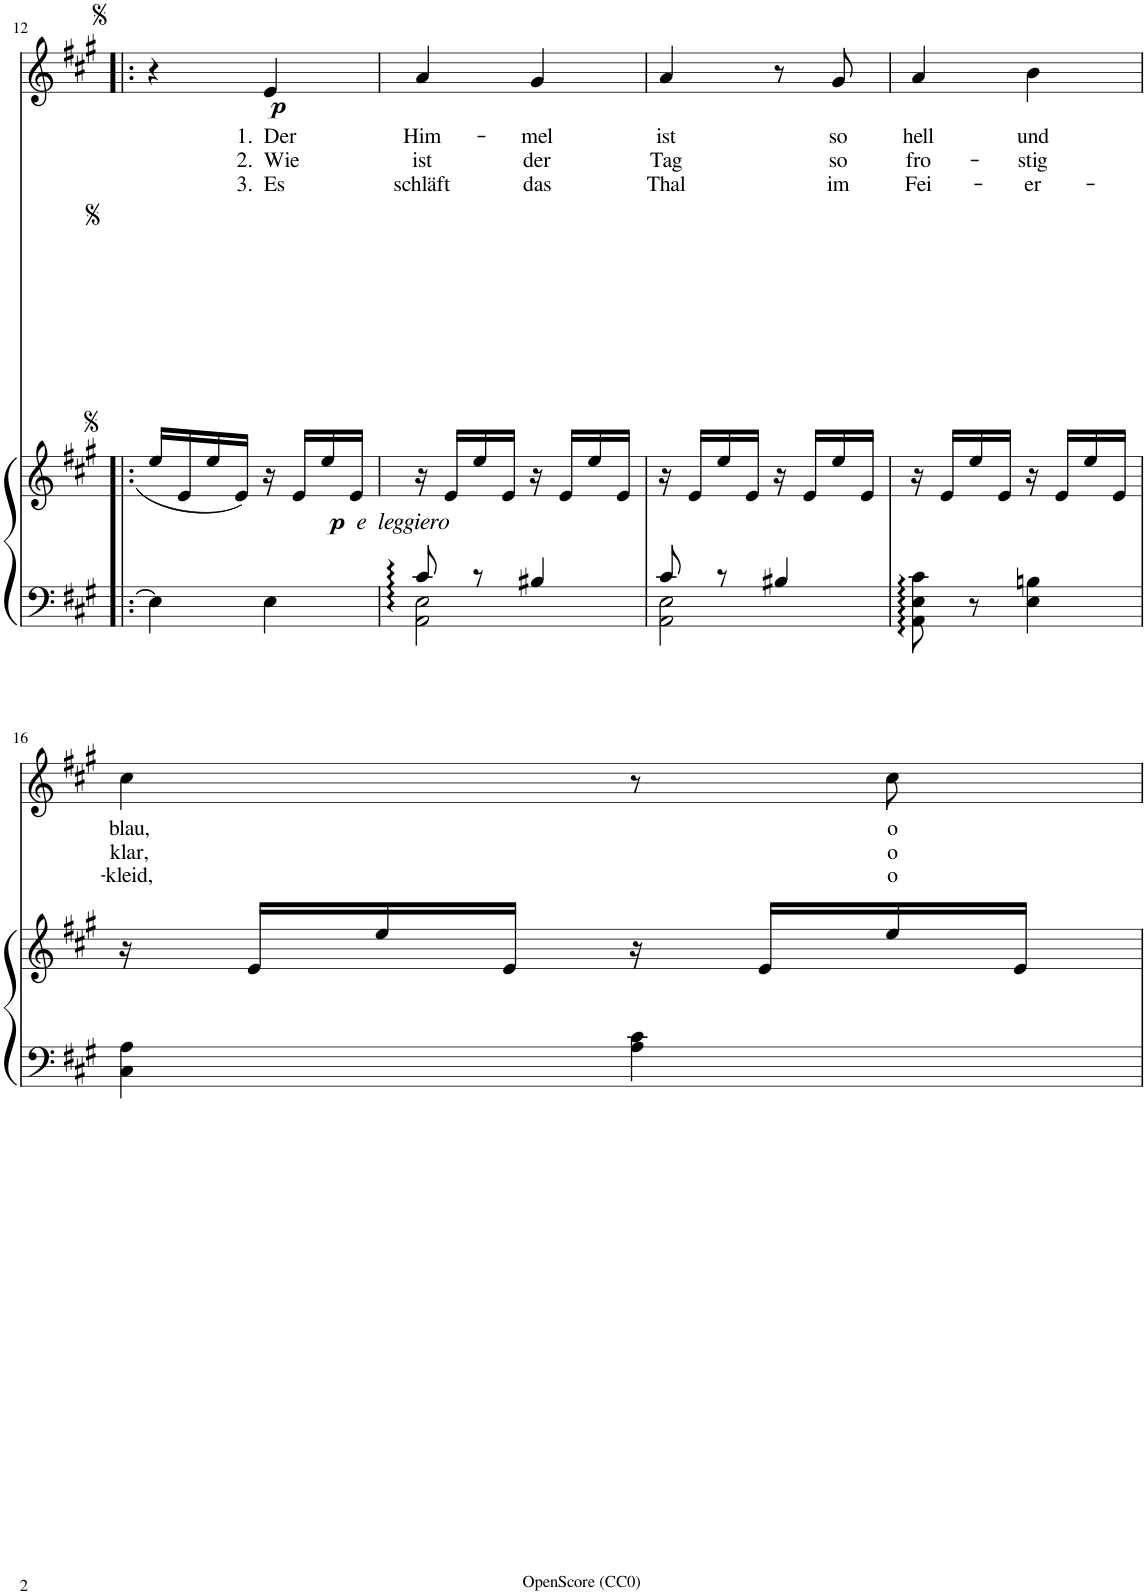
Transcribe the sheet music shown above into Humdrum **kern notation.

**kern	**kern	**dynam	**kern	**text	**text	**text	**dynam
*part2	*part2	*part2	*part1	*part1	*part1	*part1	*part1
*staff3	*staff2	*staff2/3	*staff1	*staff1	*staff1	*staff1	*staff1
*I"Pianoforte	*	*	*I"Voice	*	*	*	*
*I'Pno	*	*	*	*	*	*	*
!!LO:PB:g=z
*clefF4	*clefG2	*	*clefG2	*	*	*	*
*k[f#c#g#]	*k[f#c#g#]	*	*k[f#c#g#]	*	*	*	*
*M2/4	*M2/4	*	*M2/4	*	*	*	*
=12!|:	=12!|:	=12!|:	=12!|:	=12!|:	=12!|:	=12!|:	=12!|:
4E\]	16ee/LL	.	4r	.	.	.	.
.	16e/	.	.	.	.	.	.
.	16ee/	.	.	.	.	.	.
.	16e/JJ	.	.	.	.	.	.
!	!	!	!	!LO:LY:b	!LO:LY:b	!LO:LY:b	!LO:DY:b
4E\	16r	.	4e/	1. Der	2. Wie	3. Es	p
.	16e/LL	.	.	.	.	.	.
!	!	!LO:DY:b	!	!	!	!	!
!	!	!LO:DY:n=1:b	!	!	!	!	!
.	16ee/	p other-dynamics	.	.	.	.	.
.	16e/JJ	.	.	.	.	.	.
=13	=13	=13	=13	=13	=13	=13	=13
*^	*	*	*	*	*	*	*
!	!	!	!	!	!LO:LY:b	!LO:LY:b	!LO:LY:b	!
8c#/	2AA\ 2E\	16r	.	4a/	Him-	ist	schläft	.
.	.	16e/LL	.	.	.	.	.	.
8r	.	16ee/	.	.	.	.	.	.
.	.	16e/JJ	.	.	.	.	.	.
!	!	!	!	!	!LO:LY:b	!LO:LY:b	!LO:LY:b	!
4B#X/	.	16r	.	4g#/	-mel	der	das	.
.	.	16e/LL	.	.	.	.	.	.
.	.	16ee/	.	.	.	.	.	.
.	.	16e/JJ	.	.	.	.	.	.
=14	=14	=14	=14	=14	=14	=14	=14	=14
!	!	!	!	!	!LO:LY:b	!LO:LY:b	!LO:LY:b	!
8c#/	2AA\ 2E\	16r	.	4a/	ist	Tag	Thal	.
.	.	16e/LL	.	.	.	.	.	.
8r	.	16ee/	.	.	.	.	.	.
.	.	16e/JJ	.	.	.	.	.	.
4B#X/	.	16r	.	8r	.	.	.	.
.	.	16e/LL	.	.	.	.	.	.
!	!	!	!	!	!LO:LY:b	!LO:LY:b	!LO:LY:b	!
.	.	16ee/	.	8g#/	so	so	im	.
.	.	16e/JJ	.	.	.	.	.	.
*v	*v	*	*	*	*	*	*	*
=15	=15	=15	=15	=15	=15	=15	=15
!	!	!	!	!LO:LY:b	!LO:LY:b	!LO:LY:b	!
8AA\ 8E\ 8c#\	16r	.	4a/	hell	fro-	Fei-	.
.	16e/LL	.	.	.	.	.	.
8r	16ee/	.	.	.	.	.	.
.	16e/JJ	.	.	.	.	.	.
!	!	!	!	!LO:LY:b	!LO:LY:b	!LO:LY:b	!
4E\ 4Bn\	16r	.	4b\	und	-stig	-er-	.
.	16e/LL	.	.	.	.	.	.
.	16ee/	.	.	.	.	.	.
.	16e/JJ	.	.	.	.	.	.
!!LO:LB:g=z
=16	=16	=16	=16	=16	=16	=16	=16
!	!	!	!	!LO:LY:b	!LO:LY:b	!LO:LY:b	!
4C#\ 4A\	16r	.	4cc#\	blau,	klar,	-kleid,	.
.	16e/LL	.	.	.	.	.	.
.	16ee/	.	.	.	.	.	.
.	16e/JJ	.	.	.	.	.	.
4A\ 4c#\	16r	.	8r	.	.	.	.
.	16e/LL	.	.	.	.	.	.
!	!	!	!	!LO:LY:b	!LO:LY:b	!LO:LY:b	!
.	16ee/	.	8cc#\	o	o	o	.
.	16e/JJ	.	.	.	.	.	.
=	=	=	=	=	=	=	=
*-	*-	*-	*-	*-	*-	*-	*-
